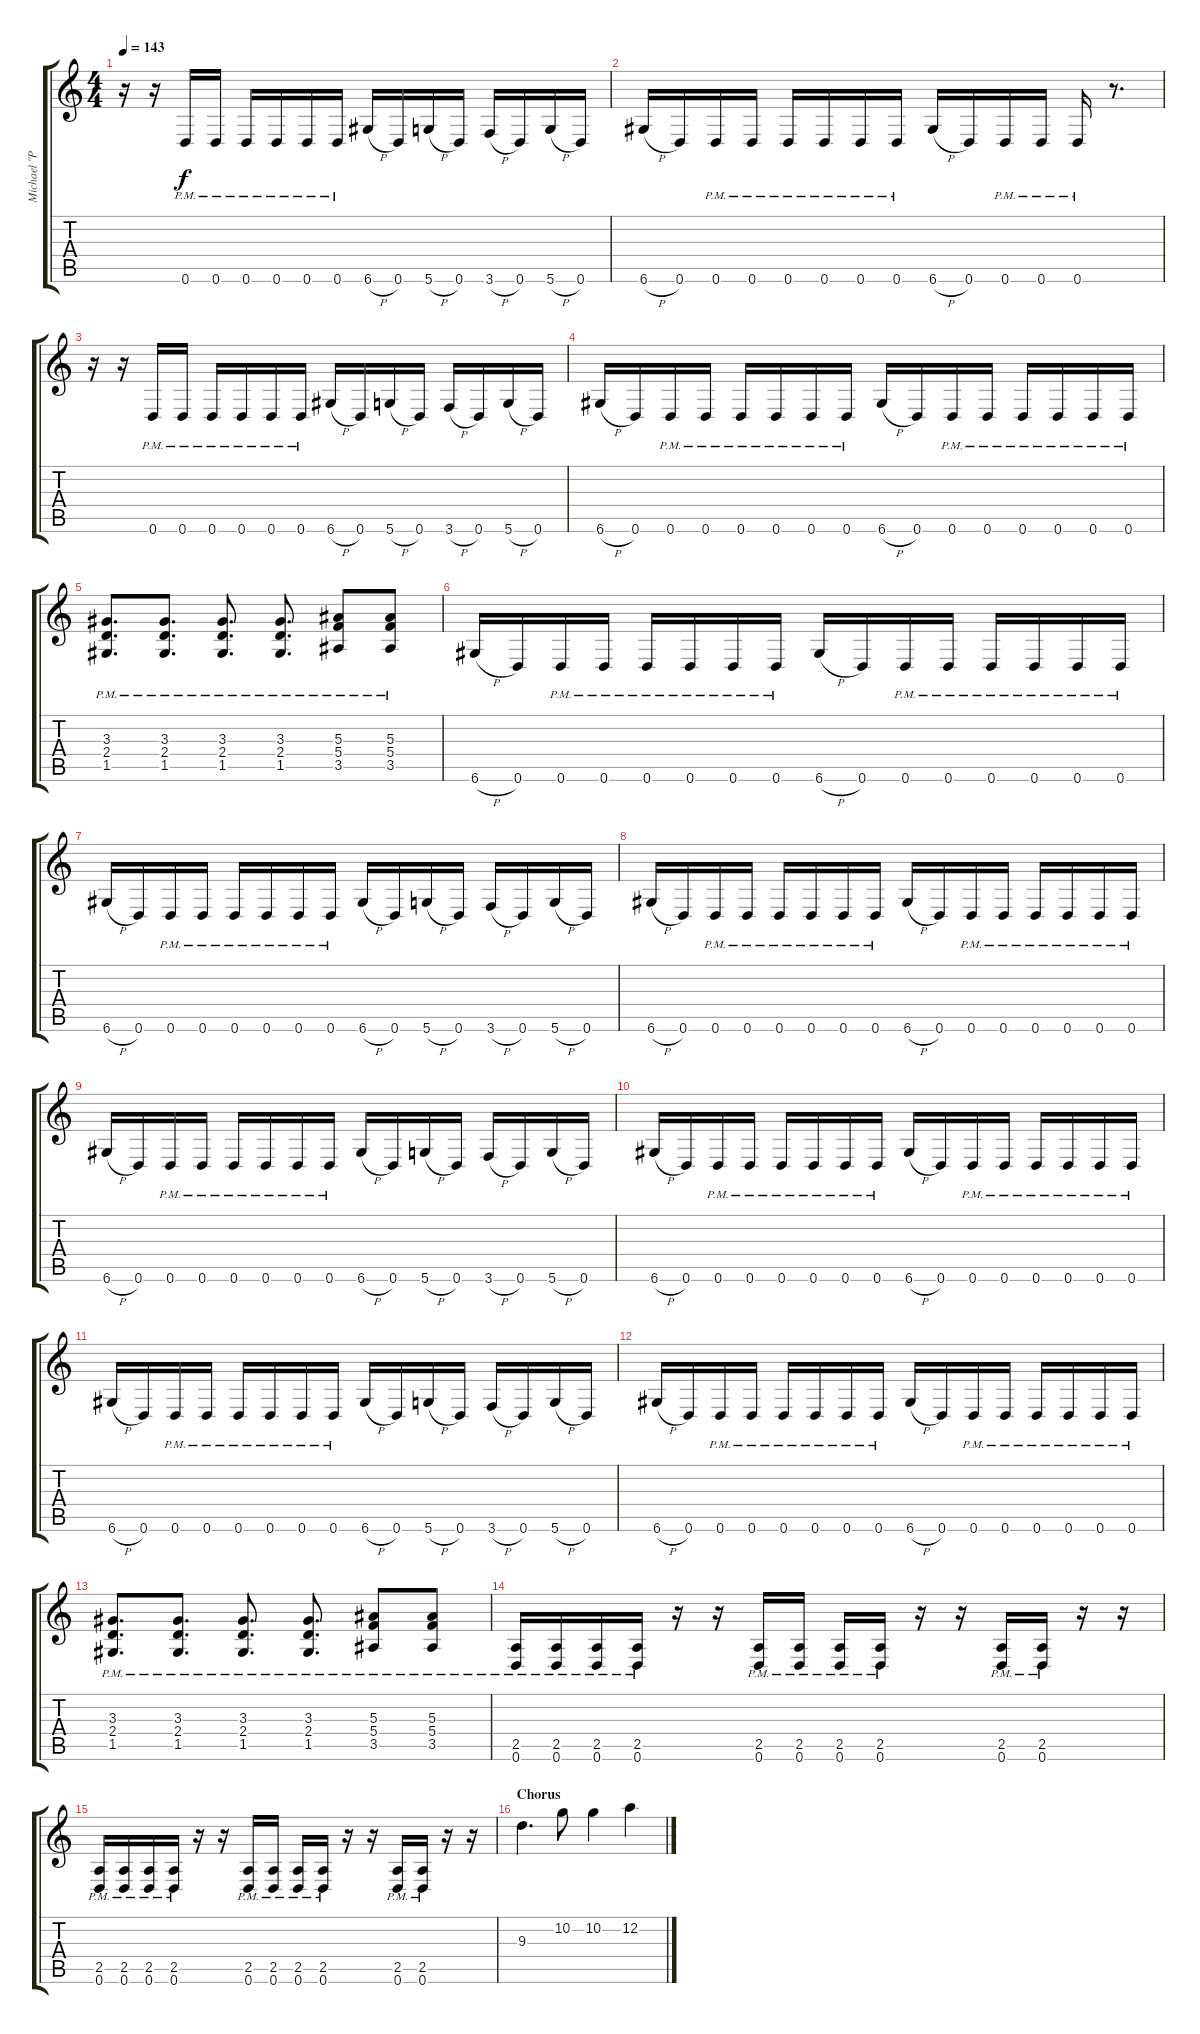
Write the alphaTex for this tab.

\track ("Michael \"Padge\" Paget (Right)" "Michael \"P") {instrument distortionguitar}
\staff {score tabs}
\tuning (D4 A3 F3 C3 G2 D2) {hide}
\ts (4 4)
\tempo 143
\clef g2
\ks c
r.16{dy f} r.16 0.6{pm}.16 0.6{pm}.16 0.6{pm}.16 0.6{pm}.16 0.6{pm}.16 0.6{pm}.16 6.6{h}.16 0.6.16 5.6{h}.16 0.6.16 3.6{h}.16 0.6.16 5.6{h}.16 0.6.16 |
6.6{h}.16 0.6.16 0.6{pm}.16 0.6{pm}.16 0.6{pm}.16 0.6{pm}.16 0.6{pm}.16 0.6{pm}.16 6.6{h}.16 0.6.16 0.6{pm}.16 0.6{pm}.16 0.6{pm}.16 r.8{d} |
r.16 r.16 0.6{pm}.16 0.6{pm}.16 0.6{pm}.16 0.6{pm}.16 0.6{pm}.16 0.6{pm}.16 6.6{h}.16 0.6.16 5.6{h}.16 0.6.16 3.6{h}.16 0.6.16 5.6{h}.16 0.6.16 |
6.6{h}.16 0.6.16 0.6{pm}.16 0.6{pm}.16 0.6{pm}.16 0.6{pm}.16 0.6{pm}.16 0.6{pm}.16 6.6{h}.16 0.6.16 0.6{pm}.16 0.6{pm}.16 0.6{pm}.16 0.6{pm}.16 0.6{pm}.16 0.6{pm}.16 |
(3.3{pm} 2.4{pm} 1.5{pm}).8{d} (3.3{pm} 2.4{pm} 1.5{pm}).8{d} (3.3{pm} 2.4{pm} 1.5{pm}).8{d} (3.3{pm} 2.4{pm} 1.5{pm}).8{d} (5.3{pm} 5.4{pm} 3.5{pm}).8 (5.3{pm} 5.4{pm} 3.5{pm}).8 |
6.6{h}.16 0.6.16 0.6{pm}.16 0.6{pm}.16 0.6{pm}.16 0.6{pm}.16 0.6{pm}.16 0.6{pm}.16 6.6{h}.16 0.6.16 0.6{pm}.16 0.6{pm}.16 0.6{pm}.16 0.6{pm}.16 0.6{pm}.16 0.6{pm}.16 |
6.6{h}.16 0.6.16 0.6{pm}.16 0.6{pm}.16 0.6{pm}.16 0.6{pm}.16 0.6{pm}.16 0.6{pm}.16 6.6{h}.16 0.6.16 5.6{h}.16 0.6.16 3.6{h}.16 0.6.16 5.6{h}.16 0.6.16 |
6.6{h}.16 0.6.16 0.6{pm}.16 0.6{pm}.16 0.6{pm}.16 0.6{pm}.16 0.6{pm}.16 0.6{pm}.16 6.6{h}.16 0.6.16 0.6{pm}.16 0.6{pm}.16 0.6{pm}.16 0.6{pm}.16 0.6{pm}.16 0.6{pm}.16 |
6.6{h}.16 0.6.16 0.6{pm}.16 0.6{pm}.16 0.6{pm}.16 0.6{pm}.16 0.6{pm}.16 0.6{pm}.16 6.6{h}.16 0.6.16 5.6{h}.16 0.6.16 3.6{h}.16 0.6.16 5.6{h}.16 0.6.16 |
6.6{h}.16 0.6.16 0.6{pm}.16 0.6{pm}.16 0.6{pm}.16 0.6{pm}.16 0.6{pm}.16 0.6{pm}.16 6.6{h}.16 0.6.16 0.6{pm}.16 0.6{pm}.16 0.6{pm}.16 0.6{pm}.16 0.6{pm}.16 0.6{pm}.16 |
6.6{h}.16 0.6.16 0.6{pm}.16 0.6{pm}.16 0.6{pm}.16 0.6{pm}.16 0.6{pm}.16 0.6{pm}.16 6.6{h}.16 0.6.16 5.6{h}.16 0.6.16 3.6{h}.16 0.6.16 5.6{h}.16 0.6.16 |
6.6{h}.16 0.6.16 0.6{pm}.16 0.6{pm}.16 0.6{pm}.16 0.6{pm}.16 0.6{pm}.16 0.6{pm}.16 6.6{h}.16 0.6.16 0.6{pm}.16 0.6{pm}.16 0.6{pm}.16 0.6{pm}.16 0.6{pm}.16 0.6{pm}.16 |
(3.3{pm} 2.4{pm} 1.5{pm}).8{d} (3.3{pm} 2.4{pm} 1.5{pm}).8{d} (3.3{pm} 2.4{pm} 1.5{pm}).8{d} (3.3{pm} 2.4{pm} 1.5{pm}).8{d} (5.3{pm} 5.4{pm} 3.5{pm}).8 (5.3{pm} 5.4{pm} 3.5{pm}).8 |
(2.5{pm} 0.6{pm}).16 (2.5{pm} 0.6{pm}).16 (2.5{pm} 0.6{pm}).16 (2.5{pm} 0.6{pm}).16 r.16 r.16 (2.5{pm} 0.6{pm}).16 (2.5{pm} 0.6{pm}).16 (2.5{pm} 0.6{pm}).16 (2.5{pm} 0.6{pm}).16 r.16 r.16 (2.5{pm} 0.6{pm}).16 (2.5{pm} 0.6{pm}).16 r.16 r.16 |
(2.5{pm} 0.6{pm}).16 (2.5{pm} 0.6{pm}).16 (2.5{pm} 0.6{pm}).16 (2.5{pm} 0.6{pm}).16 r.16 r.16 (2.5{pm} 0.6{pm}).16 (2.5{pm} 0.6{pm}).16 (2.5{pm} 0.6{pm}).16 (2.5{pm} 0.6{pm}).16 r.16 r.16 (2.5{pm} 0.6{pm}).16 (2.5{pm} 0.6{pm}).16 r.16 r.16 |
\section ("" "Chorus")
9.3.4{d} 10.2.8 10.2.4 12.2.4
